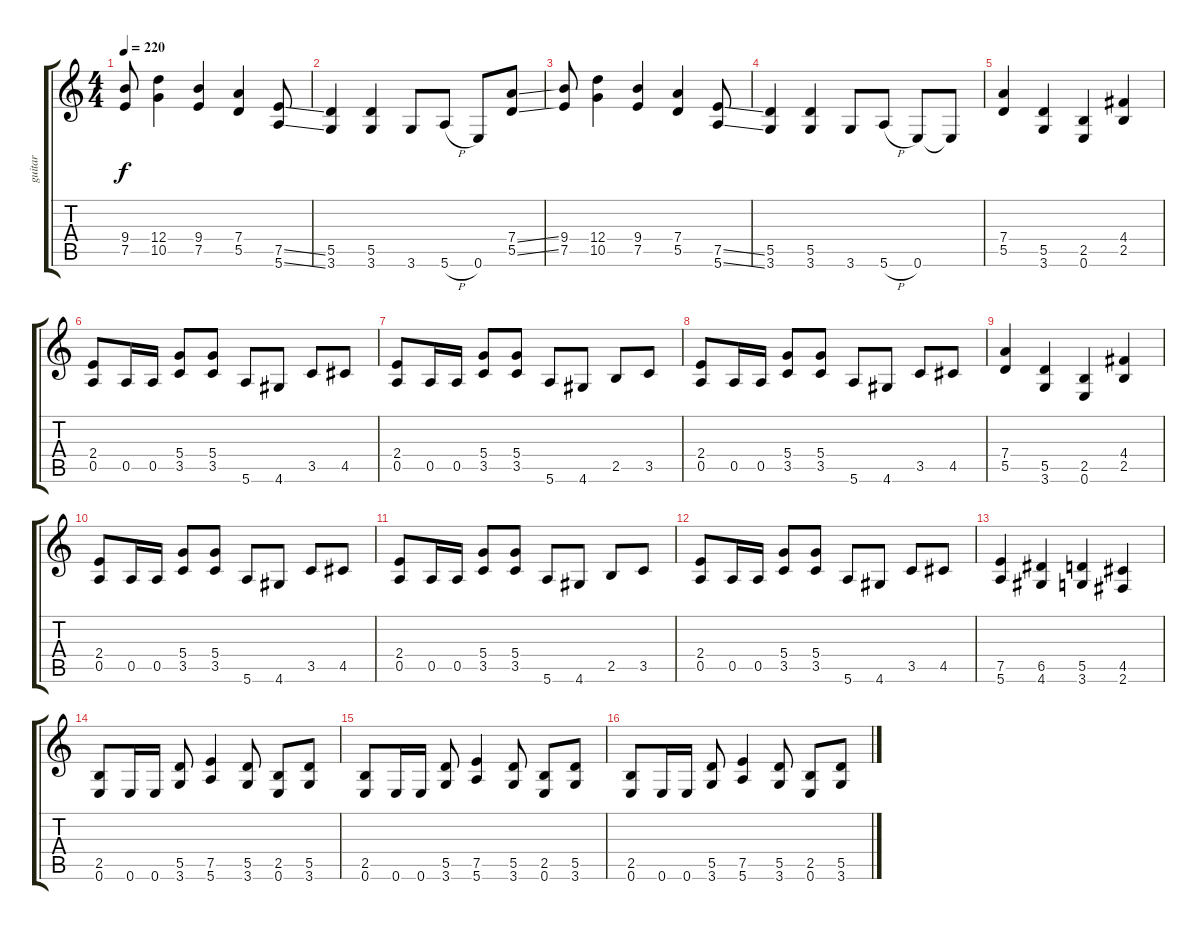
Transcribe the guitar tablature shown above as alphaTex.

\track ("guitar" "guitar") {instrument distortionguitar}
\staff {score tabs}
\tuning (E4 B3 G3 D3 A2 E2) {hide}
\ts (4 4)
\tempo 220
\clef g2
\ks c
(9.4 7.5).8{dy f} (12.4 10.5).4 (9.4 7.5).4 (7.4 5.5).4 (7.5{ss} 5.6{ss}).8 |
(5.5 3.6).4 (5.5 3.6).4 3.6.8 5.6{h}.8 0.6.8 (7.4{ss} 5.5{ss}).8 |
(9.4 7.5).8 (12.4 10.5).4 (9.4 7.5).4 (7.4 5.5).4 (7.5{ss} 5.6{ss}).8 |
(5.5 3.6).4 (5.5 3.6).4 3.6.8 5.6{h}.8 0.6.8 0.6{t}.8 |
(7.4 5.5).4 (5.5 3.6).4 (2.5 0.6).4 (4.4 2.5).4 |
(2.4 0.5).8 0.5.16 0.5.16 (5.4 3.5).8 (5.4 3.5).8 5.6.8 4.6.8 3.5.8 4.5.8 |
(2.4 0.5).8 0.5.16 0.5.16 (5.4 3.5).8 (5.4 3.5).8 5.6.8 4.6.8 2.5.8 3.5.8 |
(2.4 0.5).8 0.5.16 0.5.16 (5.4 3.5).8 (5.4 3.5).8 5.6.8 4.6.8 3.5.8 4.5.8 |
(7.4 5.5).4 (5.5 3.6).4 (2.5 0.6).4 (4.4 2.5).4 |
(2.4 0.5).8 0.5.16 0.5.16 (5.4 3.5).8 (5.4 3.5).8 5.6.8 4.6.8 3.5.8 4.5.8 |
(2.4 0.5).8 0.5.16 0.5.16 (5.4 3.5).8 (5.4 3.5).8 5.6.8 4.6.8 2.5.8 3.5.8 |
(2.4 0.5).8 0.5.16 0.5.16 (5.4 3.5).8 (5.4 3.5).8 5.6.8 4.6.8 3.5.8 4.5.8 |
(7.5 5.6).4 (6.5 4.6).4 (5.5 3.6).4 (4.5 2.6).4 |
(2.5 0.6).8 0.6.16 0.6.16 (5.5 3.6).8 (7.5 5.6).4 (5.5 3.6).8 (2.5 0.6).8 (5.5 3.6).8 |
(2.5 0.6).8 0.6.16 0.6.16 (5.5 3.6).8 (7.5 5.6).4 (5.5 3.6).8 (2.5 0.6).8 (5.5 3.6).8 |
(2.5 0.6).8 0.6.16 0.6.16 (5.5 3.6).8 (7.5 5.6).4 (5.5 3.6).8 (2.5 0.6).8 (5.5 3.6).8
